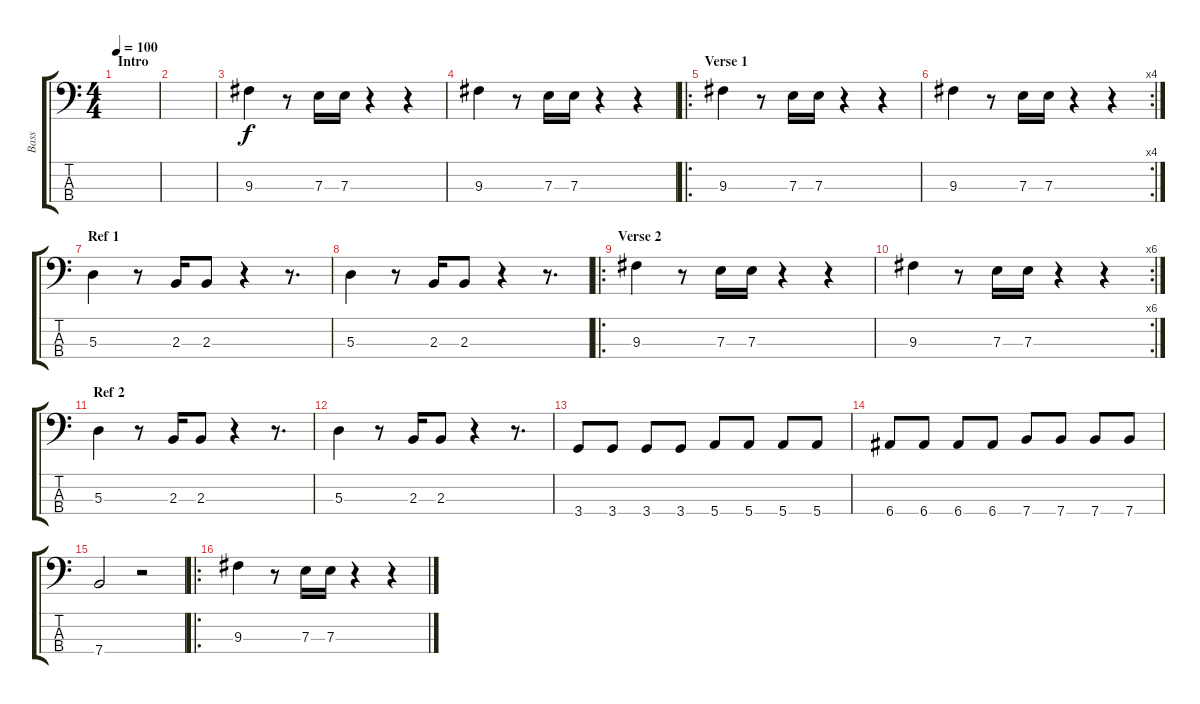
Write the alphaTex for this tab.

\track ("Bass" "Bass") {instrument electricbassfinger}
\staff {score tabs}
\tuning (G2 D2 A1 E1) {hide}
\ts (4 4)
\section ("" "Intro")
\tempo 100
\clef f4
\ks c
|
|
9.3.4 r.8 7.3.16 7.3.16 r.4 r.4 |
9.3.4 r.8 7.3.16 7.3.16 r.4 r.4 |
\ro
\section ("" "Verse 1")
9.3.4 r.8 7.3.16 7.3.16 r.4 r.4 |
\rc 4
9.3.4 r.8 7.3.16 7.3.16 r.4 r.4 |
\section ("" "Ref 1")
5.3.4 r.8 2.3.16 2.3.8 r.4 r.8{d} |
5.3.4 r.8 2.3.16 2.3.8 r.4 r.8{d} |
\ro
\section ("" "Verse 2")
9.3.4 r.8 7.3.16 7.3.16 r.4 r.4 |
\rc 6
9.3.4 r.8 7.3.16 7.3.16 r.4 r.4 |
\section ("" "Ref 2")
5.3.4 r.8 2.3.16 2.3.8 r.4 r.8{d} |
5.3.4 r.8 2.3.16 2.3.8 r.4 r.8{d} |
3.4.8 3.4.8 3.4.8 3.4.8 5.4.8 5.4.8 5.4.8 5.4.8 |
6.4.8 6.4.8 6.4.8 6.4.8 7.4.8 7.4.8 7.4.8 7.4.8 |
7.4.2 r.2 |
\ro
9.3.4 r.8 7.3.16 7.3.16 r.4 r.4
